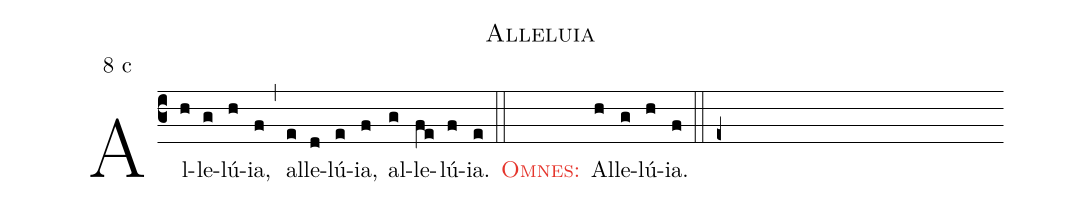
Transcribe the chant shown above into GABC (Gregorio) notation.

name: Alleluia;
mode: 8;
mode-differentia: c;
%%
(c3)

Al(h)le(g)lú(h)ia,(f) (,) al(e)le(d)lú(e)ia,(f) al(g)le(fe)lú(f)ia.(e)

(::)

<nlba><c><sc>Omnes</sc>:</c>() Al</nlba>(h)le(g)lú(h)ia.(f)

(::)

(e+)
